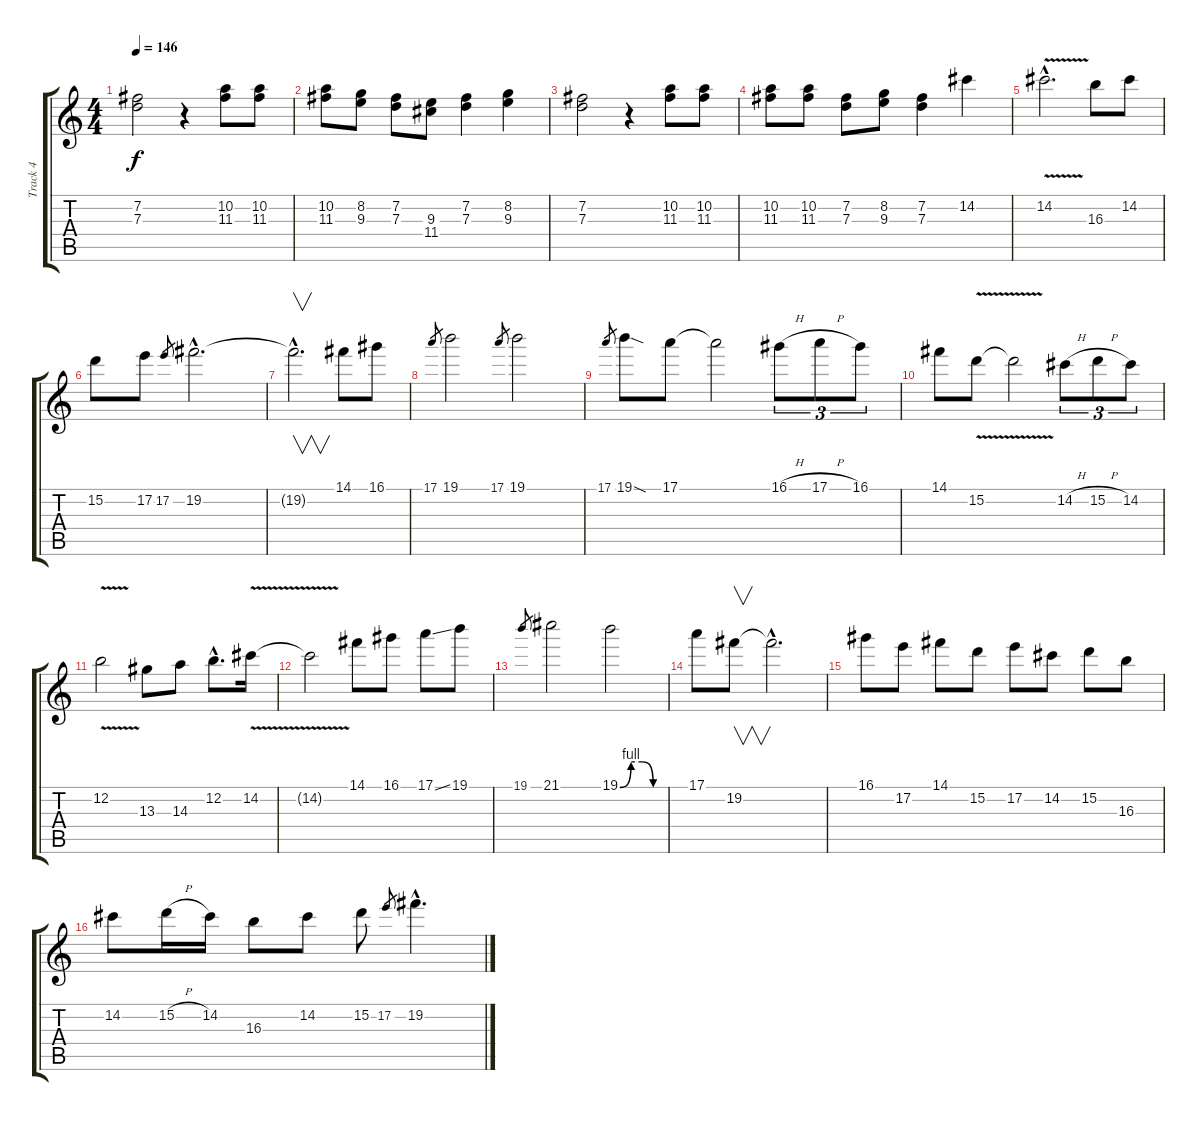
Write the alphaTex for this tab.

\track ("Track 4" "Track 4") {instrument distortionguitar}
\staff {score tabs}
\tuning (E4 B3 G3 D3 A2 E2) {hide}
\ts (4 4)
\tempo 146
\clef g2
\ks c
(7.2 7.3).2{dy f} r.4 (10.2 11.3).8 (10.2 11.3).8 |
(10.2 11.3).8 (8.2 9.3).8 (7.2 7.3).8 (9.3 11.4).8 (7.2 7.3).4 (8.2 9.3).4 |
(7.2 7.3).2 r.4 (10.2 11.3).8 (10.2 11.3).8 |
(10.2 11.3).8 (10.2 11.3).8 (7.2 7.3).8 (8.2 9.3).8 (7.2 7.3).4 14.2.4{volume 16 balance 8} |
14.2{v hac}.2{d} 16.3.8 14.2.8 |
15.2.8 17.2.8 17.2.8{gr} 19.2{hac}.2{d} |
19.2{hac t}.2{v d} 14.1.8 16.1.8 |
17.1.8{gr} 19.1.2 17.1.8{gr} 19.1.2 |
17.1.8{gr} 19.1{sod}.8 17.1.8 17.1{t}.2 16.1{h}.8{tu (3 2)} 17.1{h}.8{tu (3 2)} 16.1.8{tu (3 2)} |
14.1.8 15.2{v}.8 15.2{t}.2 14.2{h}.8{tu (3 2)} 15.2{h}.8{tu (3 2)} 14.2.8{tu (3 2)} |
12.2{v}.2 13.3.8 14.3.8 12.2{hac}.8{d} 14.2{v}.16 |
14.2{t}.2 14.1.8 16.1.8 17.1{ss}.8 19.1.8 |
19.1.8{gr} 21.1.2 19.1{be (custom 0 0 15 4 30 4 45 0 60 0)}.2 |
17.1.8 19.2.8{v} 19.2{hac t}.2{d} |
16.1.8 17.2.8 14.1.8 15.2.8 17.2.8 14.2.8 15.2.8 16.3.8 |
14.2.8 15.2{h}.16 14.2.16 16.3.8 14.2.8 15.2.8 17.2.8{gr} 19.2{hac}.4{d}
